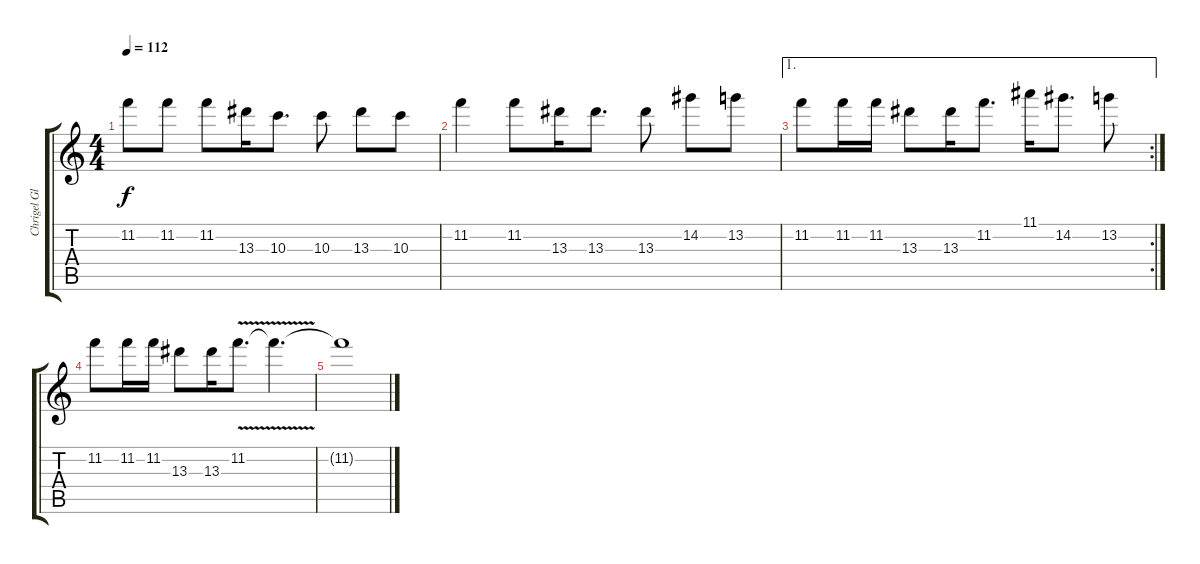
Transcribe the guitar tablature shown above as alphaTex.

\track ("Chrigel Glanzmann" "Chrigel Gl") {instrument piccolo}
\staff {score tabs}
\tuning (B5 Gb5 D5 A4 E4 B3) {hide}
\ts (4 4)
\tempo 112
\clef g2
\ks c
11.2.8{dy f} 11.2.8 11.2.8 13.3.16 10.3.8{d} 10.3.8 13.3.8 10.3.8 |
11.2.4 11.2.8 13.3.16 13.3.8{d} 13.3.8 14.2.8 13.2.8 |
\ae 1
\rc 2
11.2.8 11.2.16 11.2.16 13.3.8 13.3.16 11.2.8{d} 11.1.16 14.2.8{d} 13.2.8 |
11.2.8 11.2.16 11.2.16 13.3.8 13.3.16 11.2{v}.8{d} 11.2{t}.4{d} |
11.2{t}.1
